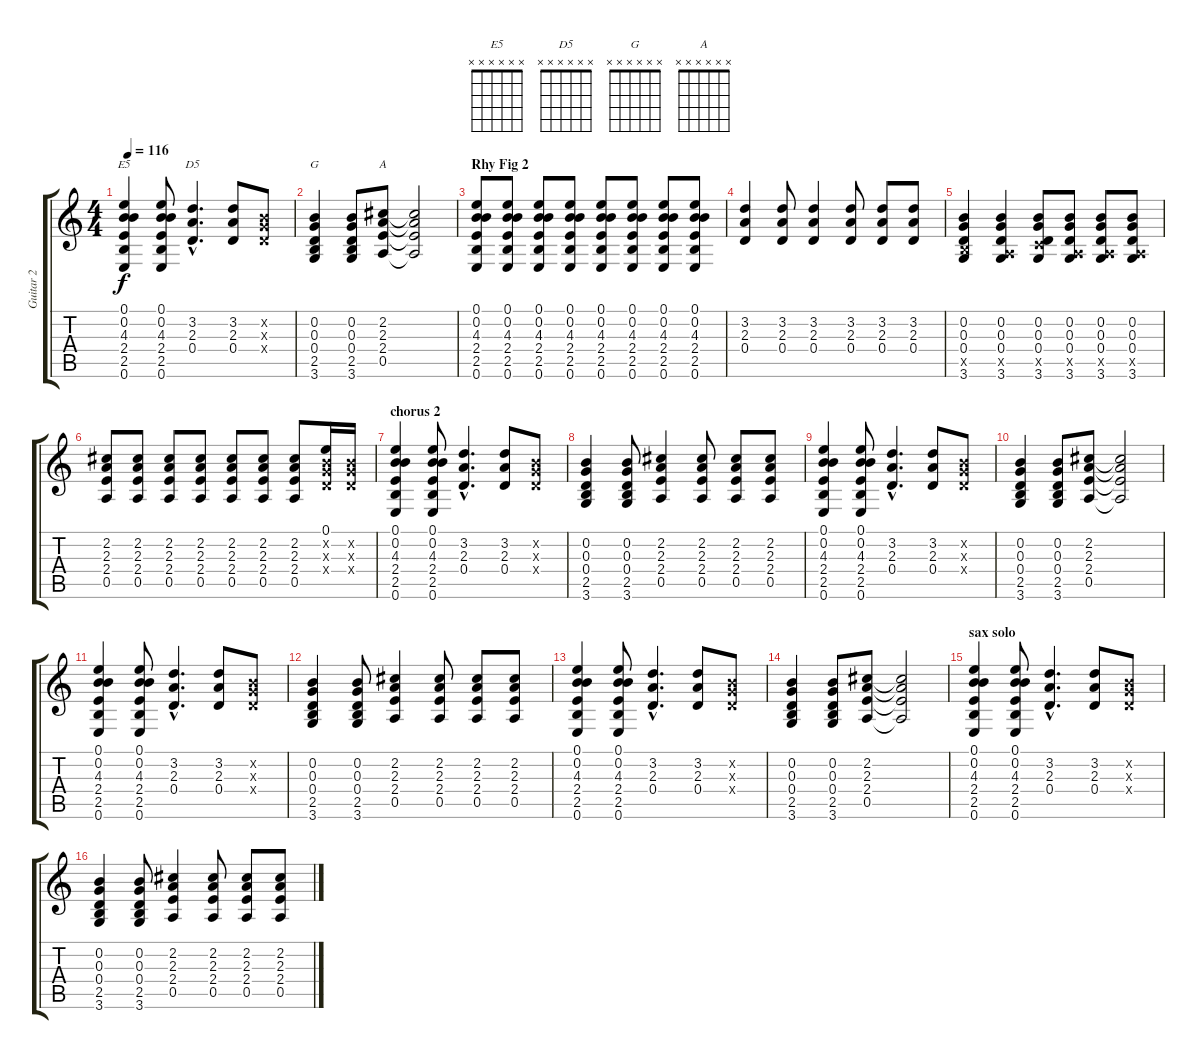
\track ("Guitar 2" "Guitar 2") {instrument acousticguitarsteel}
\staff {score tabs}
\tuning (E4 B3 G3 D3 A2 E2) {hide}
\chord ("E5" x x x x x x) {firstfret 0}
\chord ("D5" x x x x x x) {firstfret 0}
\chord ("G" x x x x x x) {firstfret 0}
\chord ("A" x x x x x x) {firstfret 0}
\ts (4 4)
\tempo 116
\clef g2
\ks c
(0.1 0.2 4.3 2.4 2.5 0.6).4{ch "E5" dy f} (0.1 0.2 4.3 2.4 2.5 0.6).8 (3.2{hac} 2.3{hac} 0.4{hac}).4{d ch "D5"} (3.2 2.3 0.4).8 (0.2{x} 0.3{x} 0.4{x}).8 |
(0.2 0.3 0.4 2.5 3.6).4{ch "G"} (0.2 0.3 0.4 2.5 3.6).8 (2.2 2.3 2.4 0.5).8{ch "A"} (2.2{t} 2.3{t} 2.4{t} 0.5{t}).2 |
\section ("" "Rhy Fig 2")
(0.1 0.2 4.3 2.4 2.5 0.6).8 (0.1 0.2 4.3 2.4 2.5 0.6).8 (0.1 0.2 4.3 2.4 2.5 0.6).8 (0.1 0.2 4.3 2.4 2.5 0.6).8 (0.1 0.2 4.3 2.4 2.5 0.6).8 (0.1 0.2 4.3 2.4 2.5 0.6).8 (0.1 0.2 4.3 2.4 2.5 0.6).8 (0.1 0.2 4.3 2.4 2.5 0.6).8 |
(3.2 2.3 0.4).4 (3.2 2.3 0.4).8 (3.2 2.3 0.4).4 (3.2 2.3 0.4).8 (3.2 2.3 0.4).8 (3.2 2.3 0.4).8 |
(0.2 0.3 0.4 2.5{x} 3.6).4 (0.2 0.3 0.4 0.5{x} 3.6).4 (0.2 0.3 0.4 3.5{x} 3.6).8 (0.2 0.3 0.4 0.5{x} 3.6).8 (0.2 0.3 0.4 0.5{x} 3.6).8 (0.2 0.3 0.4 0.5{x} 3.6).8 |
(2.2 2.3 2.4 0.5).8 (2.2 2.3 2.4 0.5).8 (2.2 2.3 2.4 0.5).8 (2.2 2.3 2.4 0.5).8 (2.2 2.3 2.4 0.5).8 (2.2 2.3 2.4 0.5).8 (2.2 2.3 2.4 0.5).8 (0.1 0.2{x} 0.3{x} 0.4{x}).16 (0.2{x} 0.3{x} 0.4{x}).16 |
\section ("" "chorus 2")
(0.1 0.2 4.3 2.4 2.5 0.6).4 (0.1 0.2 4.3 2.4 2.5 0.6).8 (3.2{hac} 2.3{hac} 0.4{hac}).4{d} (3.2 2.3 0.4).8 (0.2{x} 0.3{x} 0.4{x}).8 |
(0.2 0.3 0.4 2.5 3.6).4 (0.2 0.3 0.4 2.5 3.6).8 (2.2 2.3 2.4 0.5).4 (2.2 2.3 2.4 0.5).8 (2.2 2.3 2.4 0.5).8 (2.2 2.3 2.4 0.5).8 |
(0.1 0.2 4.3 2.4 2.5 0.6).4 (0.1 0.2 4.3 2.4 2.5 0.6).8 (3.2{hac} 2.3{hac} 0.4{hac}).4{d} (3.2 2.3 0.4).8 (0.2{x} 0.3{x} 0.4{x}).8 |
(0.2 0.3 0.4 2.5 3.6).4 (0.2 0.3 0.4 2.5 3.6).8 (2.2 2.3 2.4 0.5).8 (2.2{t} 2.3{t} 2.4{t} 0.5{t}).2 |
(0.1 0.2 4.3 2.4 2.5 0.6).4 (0.1 0.2 4.3 2.4 2.5 0.6).8 (3.2{hac} 2.3{hac} 0.4{hac}).4{d} (3.2 2.3 0.4).8 (0.2{x} 0.3{x} 0.4{x}).8 |
(0.2 0.3 0.4 2.5 3.6).4 (0.2 0.3 0.4 2.5 3.6).8 (2.2 2.3 2.4 0.5).4 (2.2 2.3 2.4 0.5).8 (2.2 2.3 2.4 0.5).8 (2.2 2.3 2.4 0.5).8 |
(0.1 0.2 4.3 2.4 2.5 0.6).4 (0.1 0.2 4.3 2.4 2.5 0.6).8 (3.2{hac} 2.3{hac} 0.4{hac}).4{d} (3.2 2.3 0.4).8 (0.2{x} 0.3{x} 0.4{x}).8 |
(0.2 0.3 0.4 2.5 3.6).4 (0.2 0.3 0.4 2.5 3.6).8 (2.2 2.3 2.4 0.5).8 (2.2{t} 2.3{t} 2.4{t} 0.5{t}).2 |
\section ("" "sax solo")
(0.1 0.2 4.3 2.4 2.5 0.6).4 (0.1 0.2 4.3 2.4 2.5 0.6).8 (3.2{hac} 2.3{hac} 0.4{hac}).4{d} (3.2 2.3 0.4).8 (0.2{x} 0.3{x} 0.4{x}).8 |
(0.2 0.3 0.4 2.5 3.6).4 (0.2 0.3 0.4 2.5 3.6).8 (2.2 2.3 2.4 0.5).4 (2.2 2.3 2.4 0.5).8 (2.2 2.3 2.4 0.5).8 (2.2 2.3 2.4 0.5).8
